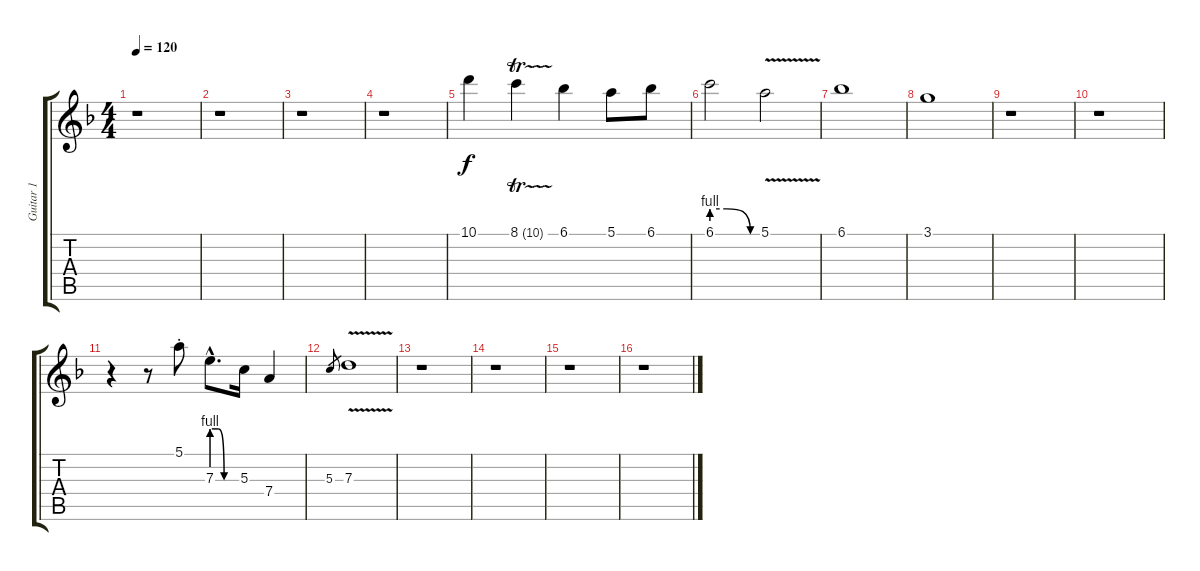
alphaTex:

\track ("Guitar 1" "Guitar 1") {instrument overdrivenguitar}
\staff {score tabs}
\tuning (E4 B3 G3 D3 A2 E2) {hide}
\ts (4 4)
\tempo 120
\clef g2
\ks dminor
r.1{dy f} |
r.1 |
r.1 |
r.1 |
10.1.4 8.1{tr (10 16)}.4 6.1.4 5.1.8 6.1.8 |
6.1{be (custom 0 4 20 4 51 0 60 0)}.2 5.1{v}.2 |
6.1.1 |
3.1.1 |
r.1 |
r.1 |
r.4 r.8 5.1{st}.8 7.3{be (custom 0 4 15 4 30 0 60 0) hac}.8{d} 5.3.16 7.4.4 |
5.3.8{gr} 7.3{v}.1 |
r.1 |
r.1 |
r.1 |
r.1
